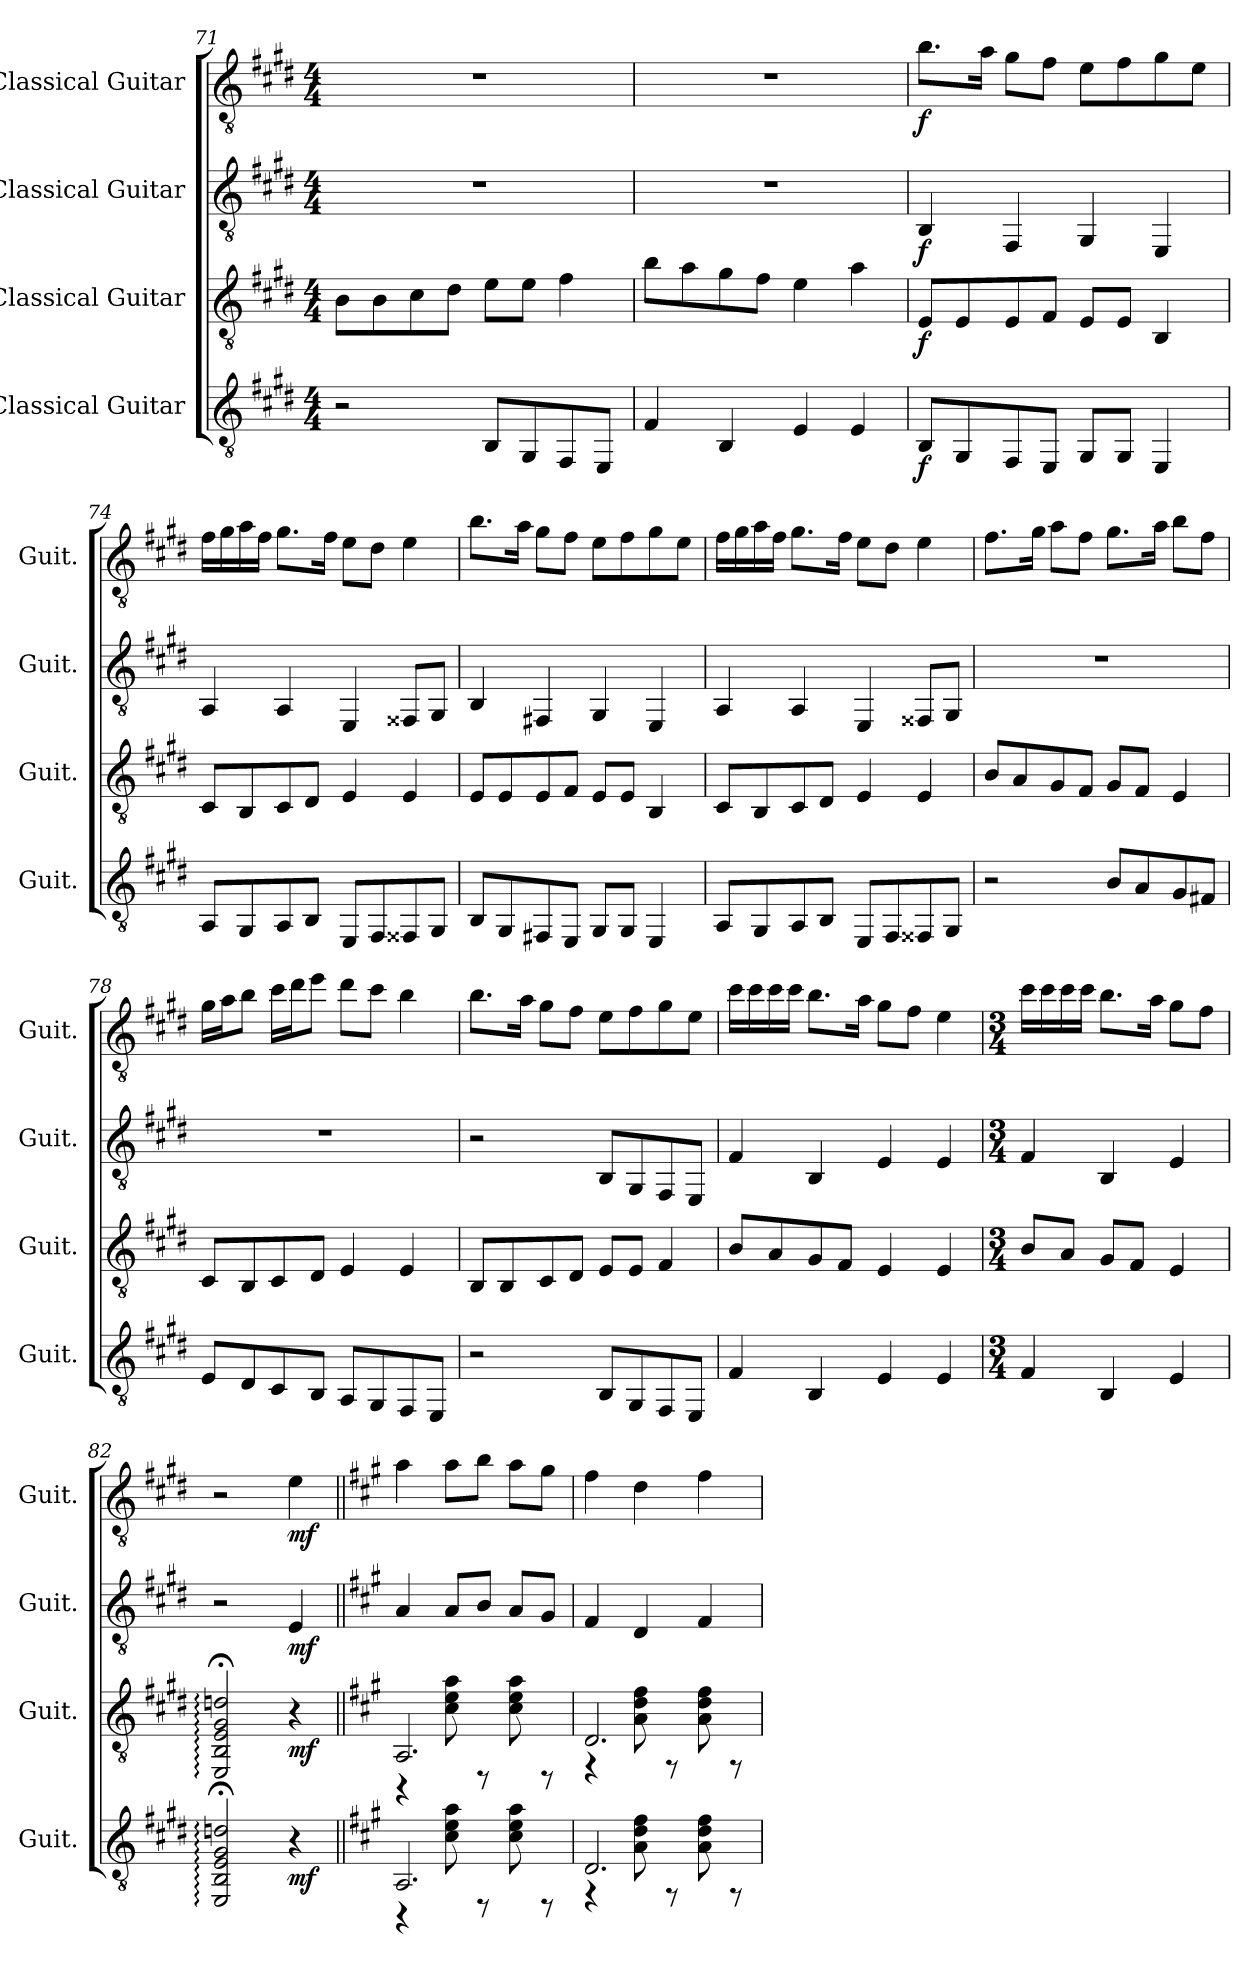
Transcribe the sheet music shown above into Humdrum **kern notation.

**kern	**dynam	**kern	**dynam	**kern	**dynam	**kern	**dynam
*part4	*part4	*part3	*part3	*part2	*part2	*part1	*part1
*staff4	*staff4	*staff3	*staff3	*staff2	*staff2	*staff1	*staff1
*I"Classical Guitar	*	*I"Classical Guitar	*	*I"Classical Guitar	*	*I"Classical Guitar	*
*I'Guit.	*	*I'Guit.	*	*I'Guit.	*	*I'Guit.	*
!!LO:LB:g=z
*clefGv2	*	*clefGv2	*	*clefGv2	*	*clefGv2	*
*k[f#c#g#d#]	*	*k[f#c#g#d#]	*	*k[f#c#g#d#]	*	*k[f#c#g#d#]	*
*E:	*	*E:	*	*E:	*	*E:	*
*M4/4	*	*M4/4	*	*M4/4	*	*M4/4	*
=71	=71	=71	=71	=71	=71	=71	=71
2r	.	8B\L	.	1r	.	1r	.
.	.	8B\	.	.	.	.	.
.	.	8c#\	.	.	.	.	.
.	.	8d#\J	.	.	.	.	.
8BB/L	.	8e\L	.	.	.	.	.
8GG#/	.	8e\J	.	.	.	.	.
8FF#/	.	4f#\	.	.	.	.	.
8EE/J	.	.	.	.	.	.	.
=72	=72	=72	=72	=72	=72	=72	=72
4F#/	.	8b\L	.	1r	.	1r	.
.	.	8a\	.	.	.	.	.
4BB/	.	8g#\	.	.	.	.	.
.	.	8f#\J	.	.	.	.	.
4E/	.	4e\	.	.	.	.	.
4E/	.	4a\	.	.	.	.	.
=73	=73	=73	=73	=73	=73	=73	=73
!	!LO:DY:b	!	!LO:DY:b	!	!LO:DY:b	!	!LO:DY:b
8BB/L	f	8E/L	f	4BB/	f	8.b\L	f
8GG#/	.	8E/	.	.	.	.	.
.	.	.	.	.	.	16a\Jk	.
8FF#/	.	8E/	.	4FF#/	.	8g#\L	.
8EE/J	.	8F#/J	.	.	.	8f#\J	.
8GG#/L	.	8E/L	.	4GG#/	.	8e\L	.
8GG#/J	.	8E/J	.	.	.	8f#\	.
4EE/	.	4BB/	.	4EE/	.	8g#\	.
.	.	.	.	.	.	8e\J	.
!!LO:PB:g=z
=74	=74	=74	=74	=74	=74	=74	=74
8AA/L	.	8C#/L	.	4AA/	.	16f#\LL	.
.	.	.	.	.	.	16g#\	.
8GG#/	.	8BB/	.	.	.	16a\	.
.	.	.	.	.	.	16f#\JJ	.
8AA/	.	8C#/	.	4AA/	.	8.g#\L	.
8BB/J	.	8D#/J	.	.	.	.	.
.	.	.	.	.	.	16f#\Jk	.
8EE/L	.	4E/	.	4EE/	.	8e\L	.
8FF#/	.	.	.	.	.	8d#\J	.
8FF##X/	.	4E/	.	8FF##X/L	.	4e\	.
8GG#/J	.	.	.	8GG#/J	.	.	.
=75	=75	=75	=75	=75	=75	=75	=75
8BB/L	.	8E/L	.	4BB/	.	8.b\L	.
8GG#/	.	8E/	.	.	.	.	.
.	.	.	.	.	.	16a\Jk	.
8FF#X/	.	8E/	.	4FF#X/	.	8g#\L	.
8EE/J	.	8F#/J	.	.	.	8f#\J	.
8GG#/L	.	8E/L	.	4GG#/	.	8e\L	.
8GG#/J	.	8E/J	.	.	.	8f#\	.
4EE/	.	4BB/	.	4EE/	.	8g#\	.
.	.	.	.	.	.	8e\J	.
!!LO:LB:g=z
=76	=76	=76	=76	=76	=76	=76	=76
8AA/L	.	8C#/L	.	4AA/	.	16f#\LL	.
.	.	.	.	.	.	16g#\	.
8GG#/	.	8BB/	.	.	.	16a\	.
.	.	.	.	.	.	16f#\JJ	.
8AA/	.	8C#/	.	4AA/	.	8.g#\L	.
8BB/J	.	8D#/J	.	.	.	.	.
.	.	.	.	.	.	16f#\Jk	.
8EE/L	.	4E/	.	4EE/	.	8e\L	.
8FF#/	.	.	.	.	.	8d#\J	.
8FF##X/	.	4E/	.	8FF##X/L	.	4e\	.
8GG#/J	.	.	.	8GG#/J	.	.	.
=77	=77	=77	=77	=77	=77	=77	=77
2r	.	8B/L	.	1r	.	8.f#\L	.
.	.	8A/	.	.	.	.	.
.	.	.	.	.	.	16g#\Jk	.
.	.	8G#/	.	.	.	8a\L	.
.	.	8F#/J	.	.	.	8f#\J	.
8B/L	.	8G#/L	.	.	.	8.g#\L	.
8A/	.	8F#/J	.	.	.	.	.
.	.	.	.	.	.	16a\Jk	.
8G#/	.	4E/	.	.	.	8b\L	.
8F#X/J	.	.	.	.	.	8f#\J	.
!!LO:PB:g=z
=78	=78	=78	=78	=78	=78	=78	=78
8E/L	.	8C#/L	.	1r	.	16g#\LL	.
.	.	.	.	.	.	16a\J	.
8D#/	.	8BB/	.	.	.	8b\J	.
8C#/	.	8C#/	.	.	.	16cc#\LL	.
.	.	.	.	.	.	16dd#\J	.
8BB/J	.	8D#/J	.	.	.	8ee\J	.
8AA/L	.	4E/	.	.	.	8dd#\L	.
8GG#/	.	.	.	.	.	8cc#\J	.
8FF#/	.	4E/	.	.	.	4b\	.
8EE/J	.	.	.	.	.	.	.
=79	=79	=79	=79	=79	=79	=79	=79
2r	.	8BB/L	.	2r	.	8.b\L	.
.	.	8BB/	.	.	.	.	.
.	.	.	.	.	.	16a\Jk	.
.	.	8C#/	.	.	.	8g#\L	.
.	.	8D#/J	.	.	.	8f#\J	.
8BB/L	.	8E/L	.	8BB/L	.	8e\L	.
8GG#/	.	8E/J	.	8GG#/	.	8f#\	.
8FF#/	.	4F#/	.	8FF#/	.	8g#\	.
8EE/J	.	.	.	8EE/J	.	8e\J	.
!!LO:LB:g=z
=80	=80	=80	=80	=80	=80	=80	=80
4F#/	.	8B/L	.	4F#/	.	16cc#\LL	.
.	.	.	.	.	.	16cc#\	.
.	.	8A/	.	.	.	16cc#\	.
.	.	.	.	.	.	16cc#\JJ	.
4BB/	.	8G#/	.	4BB/	.	8.b\L	.
.	.	8F#/J	.	.	.	.	.
.	.	.	.	.	.	16a\Jk	.
4E/	.	4E/	.	4E/	.	8g#\L	.
.	.	.	.	.	.	8f#\J	.
4E/	.	4E/	.	4E/	.	4e\	.
=81	=81	=81	=81	=81	=81	=81	=81
*M3/4	*	*M3/4	*	*M3/4	*	*M3/4	*
4F#/	.	8B/L	.	4F#/	.	16cc#\LL	.
.	.	.	.	.	.	16cc#\	.
.	.	8A/J	.	.	.	16cc#\	.
.	.	.	.	.	.	16cc#\JJ	.
4BB/	.	8G#/L	.	4BB/	.	8.b\L	.
.	.	8F#/J	.	.	.	.	.
.	.	.	.	.	.	16a\Jk	.
4E/	.	4E/	.	4E/	.	8g#\L	.
.	.	.	.	.	.	8f#\J	.
=82	=82	=82	=82	=82	=82	=82	=82
*	*	*	*	*	*	*MM80	*
2EE/;<: 2BB/;<: 2E/;<: 2G#/;<: 2dn/;<:	.	2EE/;<: 2BB/;<: 2E/;<: 2G#/;<: 2dn/;<:	.	2r	.	2r	.
*	*	*	*	*	*	*MM120	*
!	!LO:DY:b	!	!LO:DY:b	!	!LO:DY:b	!	!LO:DY:b
4r	mf	4r	mf	4E/	mf	4e\	mf
!!LO:PB:g=z
=83||	=83||	=83||	=83||	=83||	=83||	=83||	=83||
*k[f#c#g#]	*	*k[f#c#g#]	*	*k[f#c#g#]	*	*k[f#c#g#]	*
*A:	*	*A:	*	*A:	*	*A:	*
*^	*	*^	*	*	*	*	*
2.AA/	4r	.	2.AA/	4r	.	4A/	.	4a\	.
.	8c#\ 8e\ 8a\	.	.	8c#\ 8e\ 8a\	.	8A/L	.	8a\L	.
.	8r	.	.	8r	.	8B/J	.	8b\J	.
.	8c#\ 8e\ 8a\	.	.	8c#\ 8e\ 8a\	.	8A/L	.	8a\L	.
.	8r	.	.	8r	.	8G#/J	.	8g#\J	.
=84	=84	=84	=84	=84	=84	=84	=84	=84	=84
2.D/	4r	.	2.D/	4r	.	4F#/	.	4f#\	.
.	8A\ 8d\ 8f#\	.	.	8A\ 8d\ 8f#\	.	4D/	.	4d\	.
.	8r	.	.	8r	.	.	.	.	.
.	8A\ 8d\ 8f#\	.	.	8A\ 8d\ 8f#\	.	4F#/	.	4f#\	.
.	8r	.	.	8r	.	.	.	.	.
*v	*v	*	*	*	*	*	*	*	*
*	*	*v	*v	*	*	*	*	*
=	=	=	=	=	=	=	=
*-	*-	*-	*-	*-	*-	*-	*-
